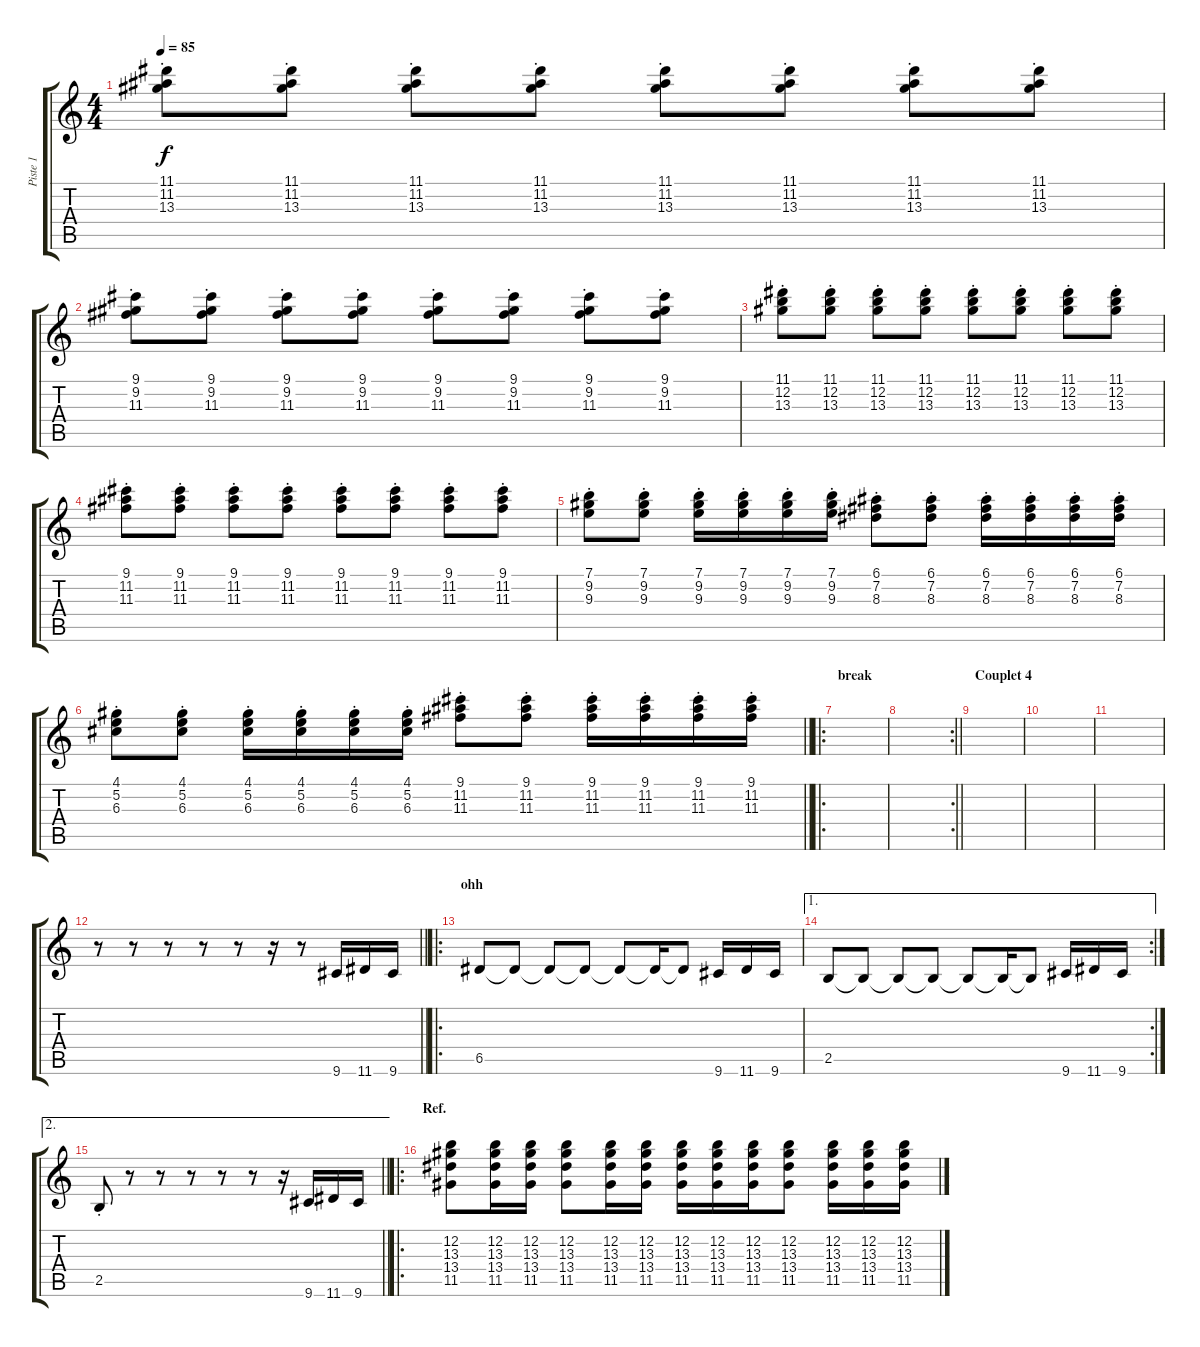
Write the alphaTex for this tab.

\track ("Piste 1" "Piste 1") {instrument electricguitarclean}
\staff {score tabs}
\tuning (E4 B3 G3 D3 A2 E2) {hide}
\ts (4 4)
\tempo 85
\clef g2
\ks c
(11.1{st} 11.2{st} 13.3{st}).8{dy f} (11.1{st} 11.2{st} 13.3{st}).8 (11.1{st} 11.2{st} 13.3{st}).8 (11.1{st} 11.2{st} 13.3{st}).8 (11.1{st} 11.2{st} 13.3{st}).8 (11.1{st} 11.2{st} 13.3{st}).8 (11.1{st} 11.2{st} 13.3{st}).8 (11.1{st} 11.2{st} 13.3{st}).8 |
(9.1{st} 9.2{st} 11.3{st}).8 (9.1{st} 9.2{st} 11.3{st}).8 (9.1{st} 9.2{st} 11.3{st}).8 (9.1{st} 9.2{st} 11.3{st}).8 (9.1{st} 9.2{st} 11.3{st}).8 (9.1{st} 9.2{st} 11.3{st}).8 (9.1{st} 9.2{st} 11.3{st}).8 (9.1{st} 9.2{st} 11.3{st}).8 |
(11.1{st} 12.2{st} 13.3{st}).8 (11.1{st} 12.2{st} 13.3{st}).8 (11.1{st} 12.2{st} 13.3{st}).8 (11.1{st} 12.2{st} 13.3{st}).8 (11.1{st} 12.2{st} 13.3{st}).8 (11.1{st} 12.2{st} 13.3{st}).8 (11.1{st} 12.2{st} 13.3{st}).8 (11.1{st} 12.2{st} 13.3{st}).8 |
(9.1{st} 11.2{st} 11.3{st}).8 (9.1{st} 11.2{st} 11.3{st}).8 (9.1{st} 11.2{st} 11.3{st}).8 (9.1{st} 11.2{st} 11.3{st}).8 (9.1{st} 11.2{st} 11.3{st}).8 (9.1{st} 11.2{st} 11.3{st}).8 (9.1{st} 11.2{st} 11.3{st}).8 (9.1{st} 11.2{st} 11.3{st}).8 |
(7.1{st} 9.2{st} 9.3{st}).8 (7.1{st} 9.2{st} 9.3{st}).8 (7.1{st} 9.2{st} 9.3{st}).16 (7.1{st} 9.2{st} 9.3{st}).16 (7.1{st} 9.2{st} 9.3{st}).16 (7.1{st} 9.2{st} 9.3{st}).16 (6.1{st} 7.2{st} 8.3{st}).8 (6.1{st} 7.2{st} 8.3{st}).8 (6.1{st} 7.2{st} 8.3{st}).16 (6.1{st} 7.2{st} 8.3{st}).16 (6.1{st} 7.2{st} 8.3{st}).16 (6.1{st} 7.2{st} 8.3{st}).16 |
\barLineRight lightlight
(4.1{st} 5.2{st} 6.3{st}).8 (4.1{st} 5.2{st} 6.3{st}).8 (4.1{st} 5.2{st} 6.3{st}).16 (4.1{st} 5.2{st} 6.3{st}).16 (4.1{st} 5.2{st} 6.3{st}).16 (4.1{st} 5.2{st} 6.3{st}).16 (9.1{st} 11.2{st} 11.3{st}).8 (9.1{st} 11.2{st} 11.3{st}).8 (9.1{st} 11.2{st} 11.3{st}).16 (9.1{st} 11.2{st} 11.3{st}).16 (9.1{st} 11.2{st} 11.3{st}).16 (9.1{st} 11.2{st} 11.3{st}).16 |
\ro
\section ("" "break")
|
\rc 2
\barLineRight lightlight
|
\section ("" "Couplet 4")
|
|
|
\barLineRight lightlight
r.8{volume 16 instrument acousticgrandpiano} r.8 r.8 r.8 r.8 r.16 r.8 9.6.16 11.6.16 9.6.16 |
\ro
\section ("" "ohh")
6.5.8 6.5{t}.8 6.5{t}.8 6.5{t}.8 6.5{t}.8 6.5{t}.16 6.5{t}.8 9.6.16 11.6.16 9.6.16 |
\ae 1
\rc 2
2.5.8 2.5{t}.8 2.5{t}.8 2.5{t}.8 2.5{t}.8 2.5{t}.16 2.5{t}.8 9.6.16 11.6.16 9.6.16 |
\ae 2
\barLineRight lightlight
2.5{st}.8{volume 16 instrument acousticgrandpiano} r.8 r.8 r.8 r.8 r.8 r.16 9.6.16 11.6.16 9.6.16 |
\ro
\section ("" "Ref.")
(12.2 13.3 13.4 11.5).8{instrument electricguitarclean} (12.2 13.3 13.4 11.5).16 (12.2 13.3 13.4 11.5).16 (12.2 13.3 13.4 11.5).8 (12.2 13.3 13.4 11.5).16 (12.2 13.3 13.4 11.5).16 (12.2 13.3 13.4 11.5).16 (12.2 13.3 13.4 11.5).16 (12.2 13.3 13.4 11.5).16 (12.2 13.3 13.4 11.5).8 (12.2 13.3 13.4 11.5).16 (12.2 13.3 13.4 11.5).16 (12.2 13.3 13.4 11.5).16
